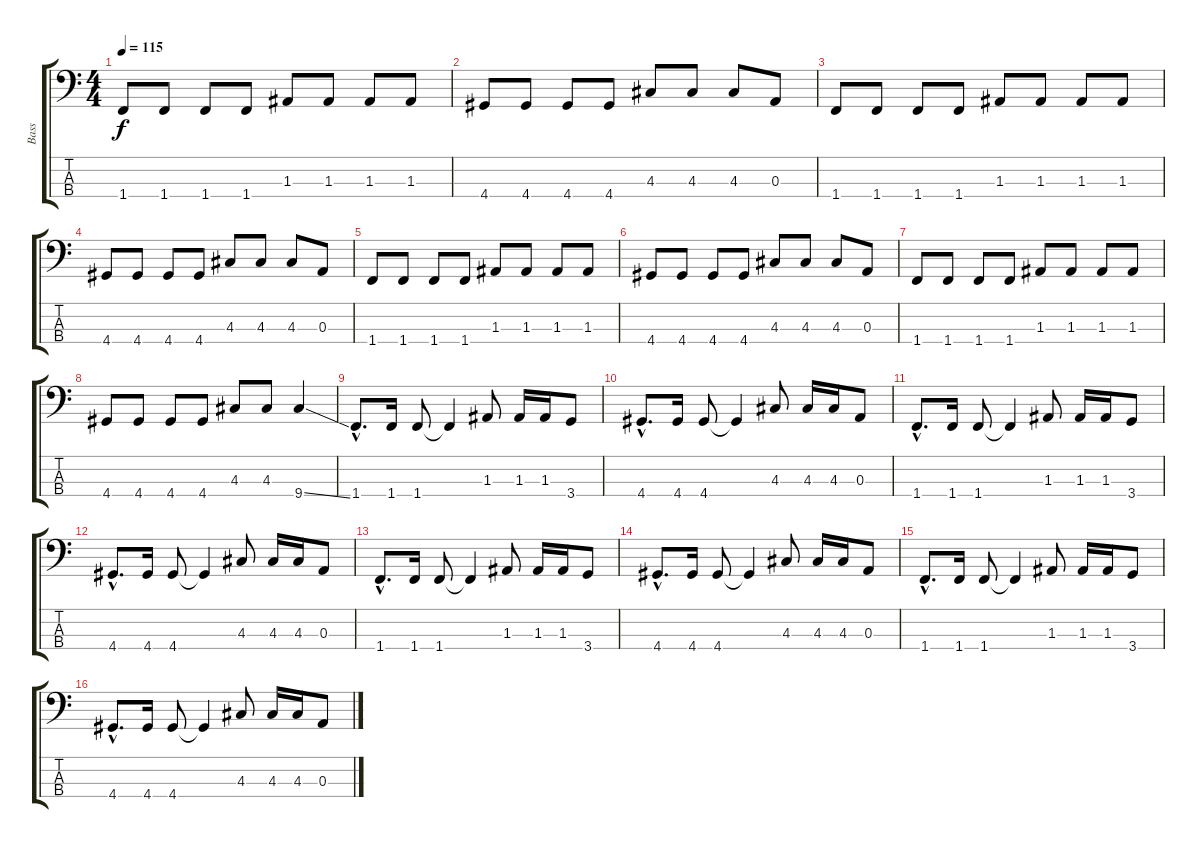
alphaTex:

\track ("Bass" "Bass") {instrument electricbasspick}
\staff {score tabs}
\tuning (G2 D2 A1 E1) {hide}
\ts (4 4)
\tempo 115
\clef f4
\ks c
1.4.8{dy f} 1.4.8 1.4.8 1.4.8 1.3.8 1.3.8 1.3.8 1.3.8 |
4.4.8 4.4.8 4.4.8 4.4.8 4.3.8 4.3.8 4.3.8 0.3.8 |
1.4.8 1.4.8 1.4.8 1.4.8 1.3.8 1.3.8 1.3.8 1.3.8 |
4.4.8 4.4.8 4.4.8 4.4.8 4.3.8 4.3.8 4.3.8 0.3.8 |
1.4.8 1.4.8 1.4.8 1.4.8 1.3.8 1.3.8 1.3.8 1.3.8 |
4.4.8 4.4.8 4.4.8 4.4.8 4.3.8 4.3.8 4.3.8 0.3.8 |
1.4.8 1.4.8 1.4.8 1.4.8 1.3.8 1.3.8 1.3.8 1.3.8 |
4.4.8 4.4.8 4.4.8 4.4.8 4.3.8 4.3.8 9.4{ss}.4 |
1.4{hac}.8{d} 1.4.16 1.4.8 1.4{t}.4 1.3.8 1.3.16 1.3.16 3.4.8 |
4.4{hac}.8{d} 4.4.16 4.4.8 4.4{t}.4 4.3.8 4.3.16 4.3.16 0.3.8 |
1.4{hac}.8{d} 1.4.16 1.4.8 1.4{t}.4 1.3.8 1.3.16 1.3.16 3.4.8 |
4.4{hac}.8{d} 4.4.16 4.4.8 4.4{t}.4 4.3.8 4.3.16 4.3.16 0.3.8 |
1.4{hac}.8{d} 1.4.16 1.4.8 1.4{t}.4 1.3.8 1.3.16 1.3.16 3.4.8 |
4.4{hac}.8{d} 4.4.16 4.4.8 4.4{t}.4 4.3.8 4.3.16 4.3.16 0.3.8 |
1.4{hac}.8{d} 1.4.16 1.4.8 1.4{t}.4 1.3.8 1.3.16 1.3.16 3.4.8 |
4.4{hac}.8{d} 4.4.16 4.4.8 4.4{t}.4 4.3.8 4.3.16 4.3.16 0.3.8
